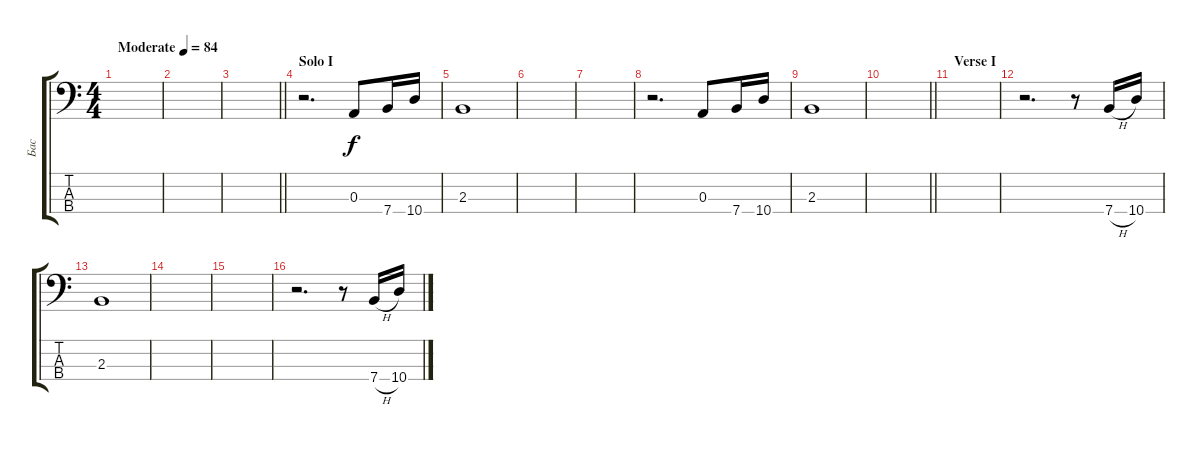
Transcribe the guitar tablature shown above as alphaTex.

\track ("Бас" "Бас") {instrument electricbassfinger}
\staff {score tabs}
\tuning (G2 D2 A1 E1) {hide}
\ts (4 4)
\tempo (84 "Moderate")
\clef f4
\ks c
|
|
\barLineRight lightlight
|
\section ("" "Solo I")
r.2{d} 0.3.8 7.4.16 10.4.16 |
2.3.1 |
|
|
r.2{d} 0.3.8 7.4.16 10.4.16 |
2.3.1 |
\barLineRight lightlight
|
\section ("" "Verse I")
|
r.2{d} r.8 7.4{h}.16 10.4.16 |
2.3.1 |
|
|
r.2{d} r.8 7.4{h}.16 10.4.16
